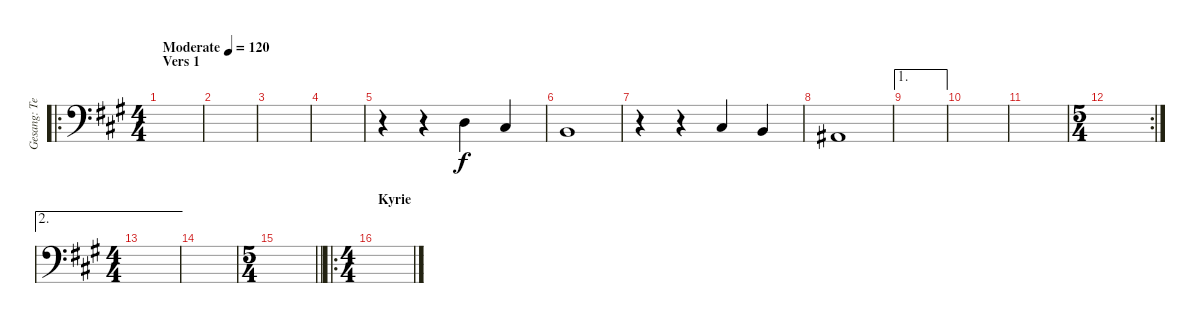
\track ("Gesang: Tenor" "Gesang: Te") {instrument flute}
\staff {score}
\tuning (G2 D2 A1 E1) {hide}
\ro
\ts (4 4)
\section ("" "Vers 1")
\tempo (120 "Moderate")
\clef f4
\ks a
|
|
|
|
r.4 r.4 7.1.4 6.1.4 |
4.1.1 |
r.4 r.4 11.2.4 9.2.4 |
8.2.1 |
\ae 1
|
|
|
\rc 2
\ts (5 4)
|
\ae 2
\ts (4 4)
|
|
\ts (5 4)
\barLineRight lightlight
|
\ro
\ts (4 4)
\section ("" "Kyrie")
